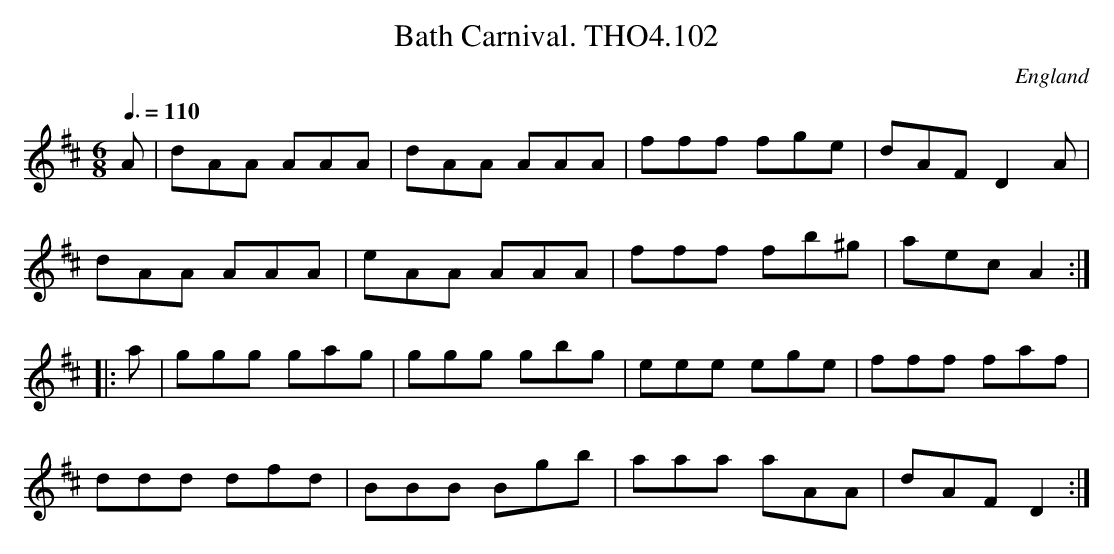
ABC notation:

X:1
T:Bath Carnival. THO4.102
O:England
M:6/8
L:1/8
Q:3/8=110
K:D major
A|dAA AAA|dAA AAA|fff fge|dAF D2 A|
dAA AAA|eAA AAA|fff fb^g|aec A2:|
|:a|ggg gag|ggg gbg|eee ege|fff faf|
ddd dfd|BBB Bgb|aaa aAA|dAF D2:|
